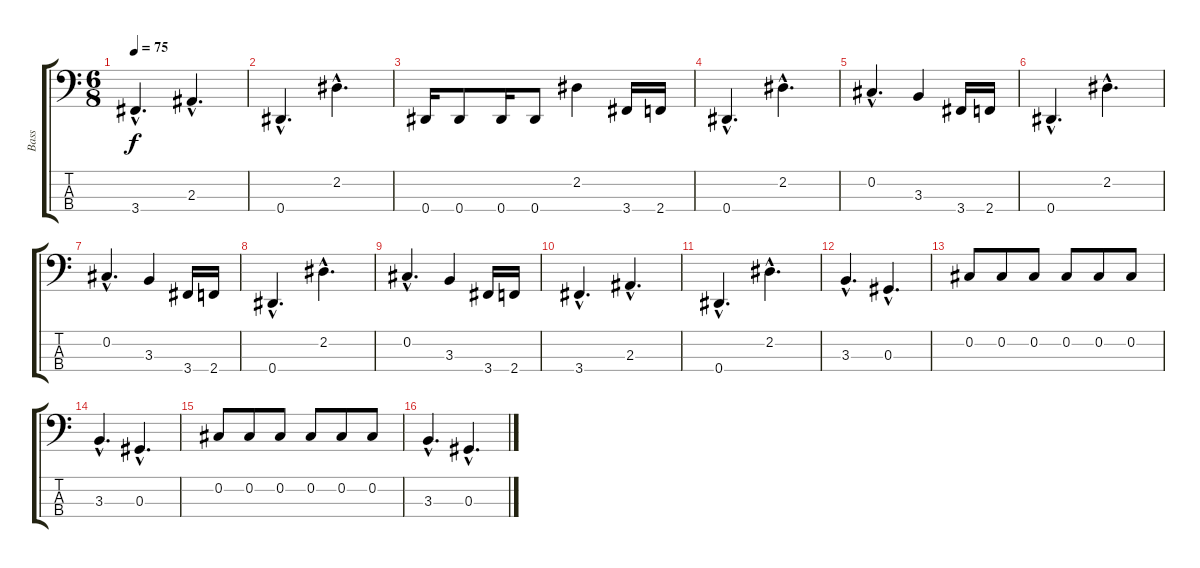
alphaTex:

\track ("Bass" "Bass") {instrument electricbasspick}
\staff {score tabs}
\tuning (Gb2 Db2 Ab1 Eb1) {hide}
\ts (6 8)
\tempo 75
\clef f4
\ks c
3.4{hac}.4{d dy f} 2.3{hac}.4{d} |
0.4{hac}.4{d} 2.2{hac}.4{d} |
0.4.16 0.4.8 0.4.16 0.4.8 2.2.4 3.4.16 2.4.16 |
0.4{hac}.4{d} 2.2{hac}.4{d} |
0.2{hac}.4{d} 3.3.4 3.4.16 2.4.16 |
0.4{hac}.4{d} 2.2{hac}.4{d} |
0.2{hac}.4{d} 3.3.4 3.4.16 2.4.16 |
0.4{hac}.4{d} 2.2{hac}.4{d} |
0.2{hac}.4{d} 3.3.4 3.4.16 2.4.16 |
3.4{hac}.4{d} 2.3{hac}.4{d} |
0.4{hac}.4{d} 2.2{hac}.4{d} |
3.3{hac}.4{d} 0.3{hac}.4{d} |
0.2.8 0.2.8 0.2.8 0.2.8 0.2.8 0.2.8 |
3.3{hac}.4{d} 0.3{hac}.4{d} |
0.2.8 0.2.8 0.2.8 0.2.8 0.2.8 0.2.8 |
3.3{hac}.4{d} 0.3{hac}.4{d}
